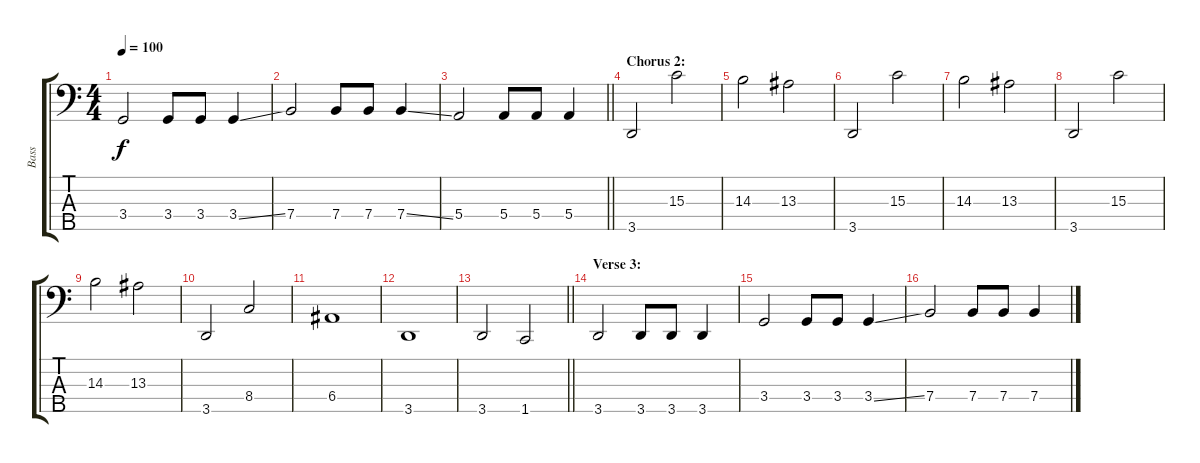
\track ("Bass" "Bass") {instrument electricbassfinger}
\staff {score tabs}
\tuning (G2 D2 A1 E1 B0) {hide}
\ts (4 4)
\tempo 100
\clef f4
\ks c
3.4.2{dy f} 3.4.8 3.4.8 3.4{ss}.4 |
7.4.2 7.4.8 7.4.8 7.4{ss}.4 |
\barLineRight lightlight
5.4.2 5.4.8 5.4.8 5.4.4 |
\section ("" "Chorus 2:")
3.5.2 15.3.2 |
14.3.2 13.3.2 |
3.5.2 15.3.2 |
14.3.2 13.3.2 |
3.5.2 15.3.2 |
14.3.2 13.3.2 |
3.5.2 8.4.2 |
6.4.1 |
3.5.1 |
\barLineRight lightlight
3.5.2 1.5.2 |
\section ("" "Verse 3:")
3.5.2 3.5.8 3.5.8 3.5.4 |
3.4.2 3.4.8 3.4.8 3.4{ss}.4 |
7.4.2 7.4.8 7.4.8 7.4{ss}.4
